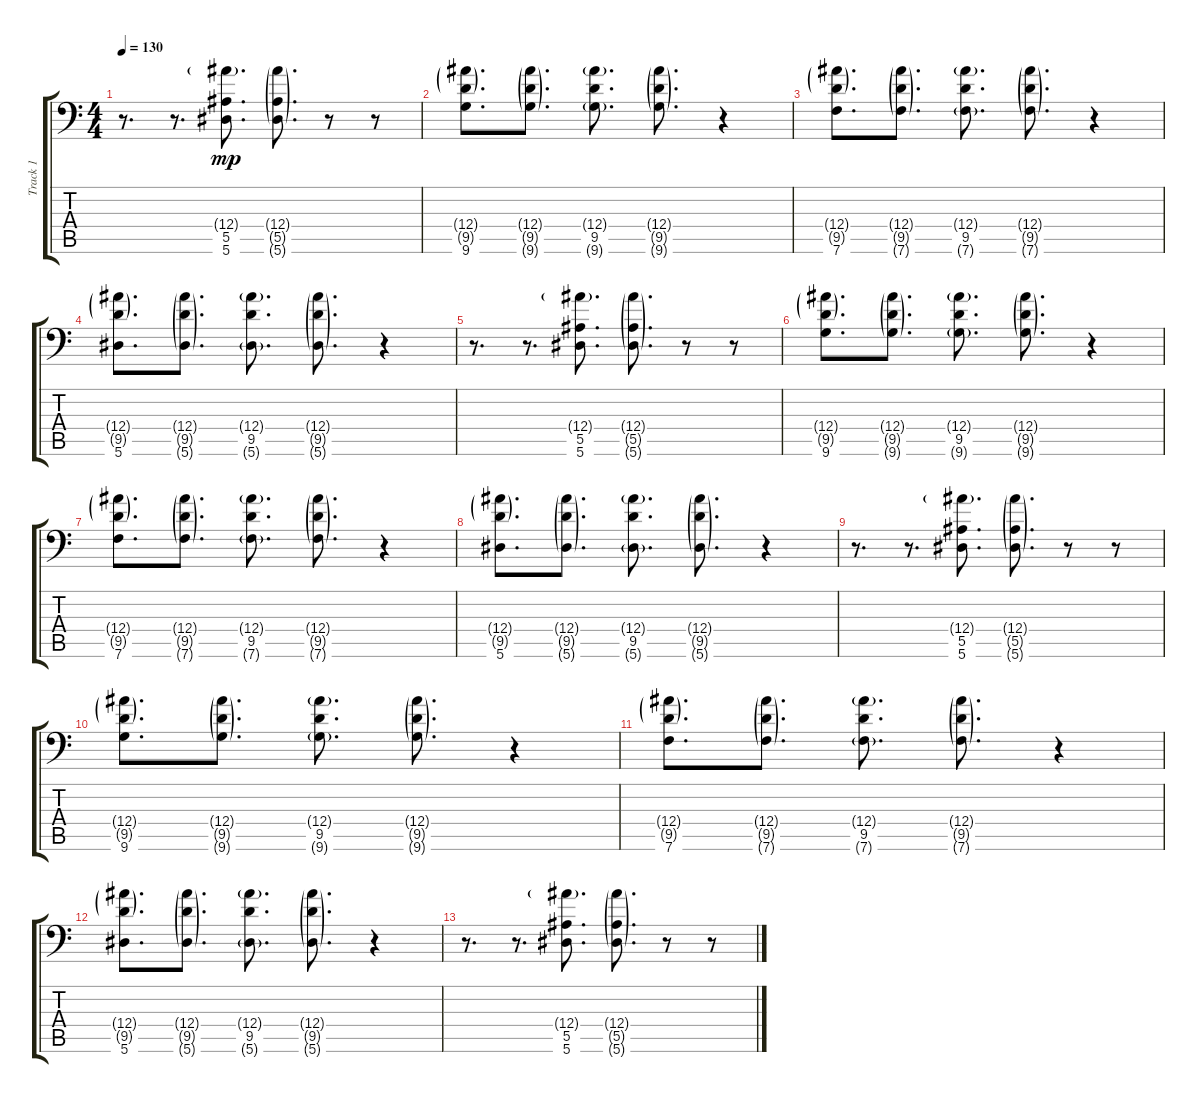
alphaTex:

\track ("Track 1" "Track 1") {instrument acousticguitarsteel}
\staff {score tabs}
\tuning (C4 G3 Eb3 Bb2 F2 Bb1) {hide}
\ts (4 4)
\tempo 130
\clef f4
\ks c
r.8{d dy mp} r.8{d} (12.4{g} 5.5 5.6).8{d} (12.4{g} 5.5{g} 5.6{g}).8{d} r.8 r.8 |
(12.4{g} 9.5{g} 9.6).8{d} (12.4{g} 9.5{g} 9.6{g}).8{d} (12.4{g} 9.5 9.6{g}).8{d} (12.4{g} 9.5{g} 9.6{g}).8{d} r.4 |
(12.4{g} 9.5{g} 7.6).8{d} (12.4{g} 9.5{g} 7.6{g}).8{d} (12.4{g} 9.5 7.6{g}).8{d} (12.4{g} 9.5{g} 7.6{g}).8{d} r.4 |
(12.4{g} 9.5{g} 5.6).8{d} (12.4{g} 9.5{g} 5.6{g}).8{d} (12.4{g} 9.5 5.6{g}).8{d} (12.4{g} 9.5{g} 5.6{g}).8{d} r.4 |
r.8{d} r.8{d} (12.4{g} 5.5 5.6).8{d} (12.4{g} 5.5{g} 5.6{g}).8{d} r.8 r.8 |
(12.4{g} 9.5{g} 9.6).8{d} (12.4{g} 9.5{g} 9.6{g}).8{d} (12.4{g} 9.5 9.6{g}).8{d} (12.4{g} 9.5{g} 9.6{g}).8{d} r.4 |
(12.4{g} 9.5{g} 7.6).8{d} (12.4{g} 9.5{g} 7.6{g}).8{d} (12.4{g} 9.5 7.6{g}).8{d} (12.4{g} 9.5{g} 7.6{g}).8{d} r.4 |
(12.4{g} 9.5{g} 5.6).8{d} (12.4{g} 9.5{g} 5.6{g}).8{d} (12.4{g} 9.5 5.6{g}).8{d} (12.4{g} 9.5{g} 5.6{g}).8{d} r.4 |
r.8{d} r.8{d} (12.4{g} 5.5 5.6).8{d} (12.4{g} 5.5{g} 5.6{g}).8{d} r.8 r.8 |
(12.4{g} 9.5{g} 9.6).8{d} (12.4{g} 9.5{g} 9.6{g}).8{d} (12.4{g} 9.5 9.6{g}).8{d} (12.4{g} 9.5{g} 9.6{g}).8{d} r.4 |
(12.4{g} 9.5{g} 7.6).8{d} (12.4{g} 9.5{g} 7.6{g}).8{d} (12.4{g} 9.5 7.6{g}).8{d} (12.4{g} 9.5{g} 7.6{g}).8{d} r.4 |
(12.4{g} 9.5{g} 5.6).8{d} (12.4{g} 9.5{g} 5.6{g}).8{d} (12.4{g} 9.5 5.6{g}).8{d} (12.4{g} 9.5{g} 5.6{g}).8{d} r.4 |
r.8{d} r.8{d} (12.4{g} 5.5 5.6).8{d} (12.4{g} 5.5{g} 5.6{g}).8{d} r.8 r.8
